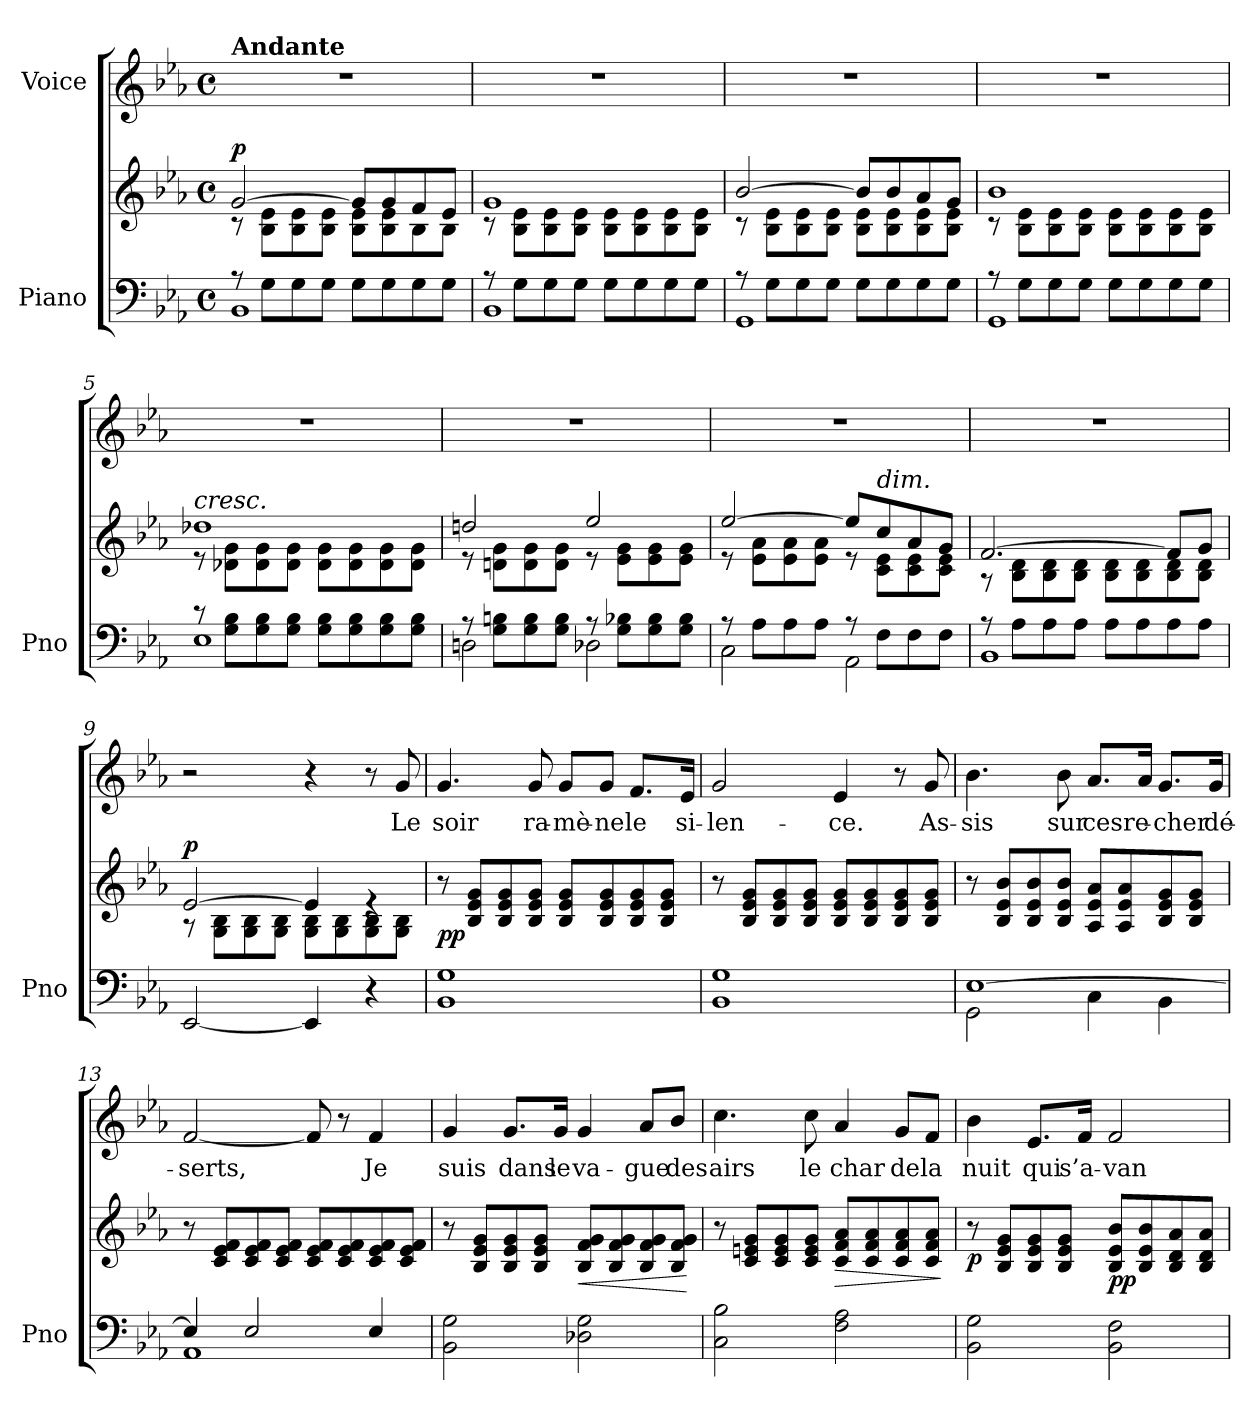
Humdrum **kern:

**kern	**kern	**dynam	**kern	**text
*part2	*part2	*part2	*part1	*part1
*staff3	*staff2	*staff2/3	*staff1	*staff1
*I"Piano	*	*	*I"Voice	*
*I'Pno	*	*	*	*
*clefF4	*clefG2	*	*clefG2	*
*k[b-e-a-]	*k[b-e-a-]	*	*k[b-e-a-]	*
*M4/4	*M4/4	*	*M4/4	*
*met(c)	*met(c)	*	*met(c)	*
=1	=1	=1	=1	=1
*^	*^	*	*	*
!	!	!	!	!	!LO:TX:a:B:t=Andante	!
!	!	!	!	!LO:DY:a	!	!
8r	1BB-	[2g/	8r	p	1r	.
8G\L	.	.	8B-\ 8e-\L	.	.	.
8G\	.	.	8B-\ 8e-\	.	.	.
8G\J	.	.	8B-\ 8e-\J	.	.	.
8G\L	.	8g/L]	8B-\ 8e-\L	.	.	.
8G\	.	8g/	8B-\ 8e-\	.	.	.
8G\	.	8f/	8B-\	.	.	.
8G\J	.	8e-/J	8B-\J	.	.	.
=2	=2	=2	=2	=2	=2	=2
8r	1BB-	1g	8r	.	1r	.
8G\L	.	.	8B-\ 8e-\L	.	.	.
8G\	.	.	8B-\ 8e-\	.	.	.
8G\J	.	.	8B-\ 8e-\J	.	.	.
8G\L	.	.	8B-\ 8e-\L	.	.	.
8G\	.	.	8B-\ 8e-\	.	.	.
8G\	.	.	8B-\ 8e-\	.	.	.
8G\J	.	.	8B-\ 8e-\J	.	.	.
=3	=3	=3	=3	=3	=3	=3
8r	1GG	[2b-/	8r	.	1r	.
8G\L	.	.	8B-\ 8e-\L	.	.	.
8G\	.	.	8B-\ 8e-\	.	.	.
8G\J	.	.	8B-\ 8e-\J	.	.	.
8G\L	.	8b-/L]	8B-\ 8e-\L	.	.	.
8G\	.	8b-/	8B-\ 8e-\	.	.	.
8G\	.	8a-/	8B-\ 8e-\	.	.	.
8G\J	.	8g/J	8B-\ 8e-\J	.	.	.
=4	=4	=4	=4	=4	=4	=4
8r	1GG	1b-	8r	.	1r	.
8G\L	.	.	8B-\ 8e-\L	.	.	.
8G\	.	.	8B-\ 8e-\	.	.	.
8G\J	.	.	8B-\ 8e-\J	.	.	.
8G\L	.	.	8B-\ 8e-\L	.	.	.
8G\	.	.	8B-\ 8e-\	.	.	.
8G\	.	.	8B-\ 8e-\	.	.	.
8G\J	.	.	8B-\ 8e-\J	.	.	.
!!LO:LB:g=z
=5	=5	=5	=5	=5	=5	=5
!	!	!LO:TX:a:i:t=cresc.	!	!	!	!
8r	1E-	1dd-X	8r	.	1r	.
8G\ 8B-\L	.	.	8d-X\ 8g\L	.	.	.
8G\ 8B-\	.	.	8d-\ 8g\	.	.	.
8G\ 8B-\J	.	.	8d-\ 8g\J	.	.	.
8G\ 8B-\L	.	.	8d-\ 8g\L	.	.	.
8G\ 8B-\	.	.	8d-\ 8g\	.	.	.
8G\ 8B-\	.	.	8d-\ 8g\	.	.	.
8G\ 8B-\J	.	.	8d-\ 8g\J	.	.	.
=6	=6	=6	=6	=6	=6	=6
8r	2Dn\	2ddn/	8r	.	1r	.
8G\ 8Bn\L	.	.	8dn\ 8g\L	.	.	.
8G\ 8B\	.	.	8d\ 8g\	.	.	.
8G\ 8B\J	.	.	8d\ 8g\J	.	.	.
8r	2D-X\	2ee-/	8r	.	.	.
8G\ 8B-X\L	.	.	8e-\ 8g\L	.	.	.
8G\ 8B-\	.	.	8e-\ 8g\	.	.	.
8G\ 8B-\J	.	.	8e-\ 8g\J	.	.	.
=7	=7	=7	=7	=7	=7	=7
8r	2C\	[2ee-/	8r	.	1r	.
8A-\L	.	.	8e-\ 8a-\L	.	.	.
8A-\	.	.	8e-\ 8a-\	.	.	.
8A-\J	.	.	8e-\ 8a-\J	.	.	.
8r	2AA-\	8ee-/L]	8r	.	.	.
!	!	!LO:TX:a:i:t=dim.	!	!	!	!
8F\L	.	8cc/	8c\ 8e-\L	.	.	.
8F\	.	8a-/	8c\ 8e-\	.	.	.
8F\J	.	8g/J	8c\ 8e-\J	.	.	.
=8	=8	=8	=8	=8	=8	=8
8r	1BB-	[2.f/	8r	.	1r	.
8A-\L	.	.	8B-\ 8d\L	.	.	.
8A-\	.	.	8B-\ 8d\	.	.	.
8A-\J	.	.	8B-\ 8d\J	.	.	.
8A-\L	.	.	8B-\ 8d\L	.	.	.
8A-\	.	.	8B-\ 8d\	.	.	.
8A-\	.	8f/L]	8B-\ 8d\	.	.	.
8A-\J	.	8g/J	8B-\ 8d\J	.	.	.
*v	*v	*	*	*	*	*
!!LO:LB:g=z
=9	=9	=9	=9	=9	=9
!	!	!	!LO:DY:a	!	!
[2EE-/	[2e-/	8r	p	2r	.
.	.	8G\ 8B-\L	.	.	.
.	.	8G\ 8B-\	.	.	.
.	.	8G\ 8B-\J	.	.	.
4EE-/]	4e-/]	8G\ 8B-\L	.	4r	.
.	.	8G\ 8B-\	.	.	.
4r	4re	8G\ 8B-\	.	8r	.
!	!	!	!	!	!LO:LY:b
.	.	8G\ 8B-\J	.	8g/	Le
=10	=10	=10	=10	=10	=10
!	!	!	!LO:DY:b	!	!LO:LY:b
*	*v	*v	*	*	*
1BB- 1G	8r	pp	4.g/	soir
.	8B-/ 8e-/ 8g/L	.	.	.
.	8B-/ 8e-/ 8g/	.	.	.
!	!	!	!	!LO:LY:b
.	8B-/ 8e-/ 8g/J	.	8g/	ra-
!	!	!	!	!LO:LY:b
.	8B-/ 8e-/ 8g/L	.	8g/L	-mè-
!	!	!	!	!LO:LY:b
.	8B-/ 8e-/ 8g/	.	8g/J	-ne
!	!	!	!	!LO:LY:b
.	8B-/ 8e-/ 8g/	.	8.f/L	le
.	8B-/ 8e-/ 8g/J	.	.	.
!	!	!	!	!LO:LY:b
.	.	.	16e-/Jk	si-
=11	=11	=11	=11	=11
!	!	!	!	!LO:LY:b
1BB- 1G	8r	.	2g/	-len-
.	8B-/ 8e-/ 8g/L	.	.	.
.	8B-/ 8e-/ 8g/	.	.	.
.	8B-/ 8e-/ 8g/J	.	.	.
!	!	!	!	!LO:LY:b
.	8B-/ 8e-/ 8g/L	.	4e-/	-ce.
.	8B-/ 8e-/ 8g/	.	.	.
.	8B-/ 8e-/ 8g/	.	8r	.
!	!	!	!	!LO:LY:b
.	8B-/ 8e-/ 8g/J	.	8g/	As-
=12	=12	=12	=12	=12
*^	*	*	*	*
!	!	!	!	!	!LO:LY:b
[1E-	2GG\	8r	.	4.b-\	-sis
.	.	8B-/ 8e-/ 8b-/L	.	.	.
.	.	8B-/ 8e-/ 8b-/	.	.	.
!	!	!	!	!	!LO:LY:b
.	.	8B-/ 8e-/ 8b-/J	.	8b-\	sur
!	!	!	!	!	!LO:LY:b
.	4C\	8A-/ 8e-/ 8a-/L	.	8.a-/L	ces
.	.	8A-/ 8e-/ 8a-/	.	.	.
!	!	!	!	!	!LO:LY:b
.	.	.	.	16a-/Jk	re-
!	!	!	!	!	!LO:LY:b
.	4BB-\	8B-/ 8e-/ 8g/	.	8.g/L	-cher
.	.	8B-/ 8e-/ 8g/J	.	.	.
!	!	!	!	!	!LO:LY:b
.	.	.	.	16g/Jk	dé-
!!LO:LB:g=z
=13	=13	=13	=13	=13	=13
!	!	!	!	!	!LO:LY:b
4E-/]	1AA-	8r	.	[2f/	-serts,
.	.	8c/ 8e-/ 8f/L	.	.	.
2E-/	.	8c/ 8e-/ 8f/	.	.	.
.	.	8c/ 8e-/ 8f/J	.	.	.
.	.	8c/ 8e-/ 8f/L	.	8f/]	.
.	.	8c/ 8e-/ 8f/	.	8r	.
!	!	!	!	!	!LO:LY:b
4E-/	.	8c/ 8e-/ 8f/	.	4f/	Je
.	.	8c/ 8e-/ 8f/J	.	.	.
*v	*v	*	*	*	*
=14	=14	=14	=14	=14
!	!	!	!	!LO:LY:b
2BB-\ 2G\	8r	.	4g/	suis
.	8B-/ 8e-/ 8g/L	.	.	.
!	!	!	!	!LO:LY:b
.	8B-/ 8e-/ 8g/	.	8.g/L	dans
.	8B-/ 8e-/ 8g/J	.	.	.
!	!	!	!	!LO:LY:b
.	.	.	16g/Jk	le
!	!	!LO:HP:b	!	!LO:LY:b
2D-X\ 2G\	8B-/ 8f/ 8g/L	<	4g/	va-
.	8B-/ 8f/ 8g/	.	.	.
!	!	!	!	!LO:LY:b
.	8B-/ 8f/ 8g/	.	8a-/L	-gue
!	!	!	!	!LO:LY:b
.	8B-/ 8f/ 8g/J	.	8b-/J	des
.	.	[	.	.
=15	=15	=15	=15	=15
!	!	!	!	!LO:LY:b
2C\ 2B-\	8r	.	4.cc\	airs
.	8c/ 8en/ 8g/L	.	.	.
.	8c/ 8e/ 8g/	.	.	.
!	!	!	!	!LO:LY:b
.	8c/ 8e/ 8g/J	.	8cc\	le
!	!	!LO:HP:b	!	!LO:LY:b
2F\ 2A-\	8c/ 8f/ 8a-/L	>	4a-/	char
.	8c/ 8f/ 8a-/	.	.	.
!	!	!	!	!LO:LY:b
.	8c/ 8f/ 8a-/	.	8g/L	de
!	!	!	!	!LO:LY:b
.	8c/ 8f/ 8a-/J	.	8f/J	la
.	.	]	.	.
=16	=16	=16	=16	=16
!	!	!LO:DY:b	!	!LO:LY:b
2BB-\ 2G\	8r	p	4b-\	nuit
.	8B-/ 8e-/ 8g/L	.	.	.
!	!	!	!	!LO:LY:b
.	8B-/ 8e-/ 8g/	.	8.e-/L	qui
.	8B-/ 8e-/ 8g/J	.	.	.
!	!	!	!	!LO:LY:b
.	.	.	16f/Jk	s’a-
!	!	!LO:DY:b	!	!LO:LY:b
2BB-\ 2F\	8B-/ 8e-/ 8b-/L	pp	2f/	-van-
.	8B-/ 8e-/ 8b-/	.	.	.
.	8B-/ 8d/ 8a-/	.	.	.
.	8B-/ 8d/ 8a-/J	.	.	.
=	=	=	=	=
*-	*-	*-	*-	*-
